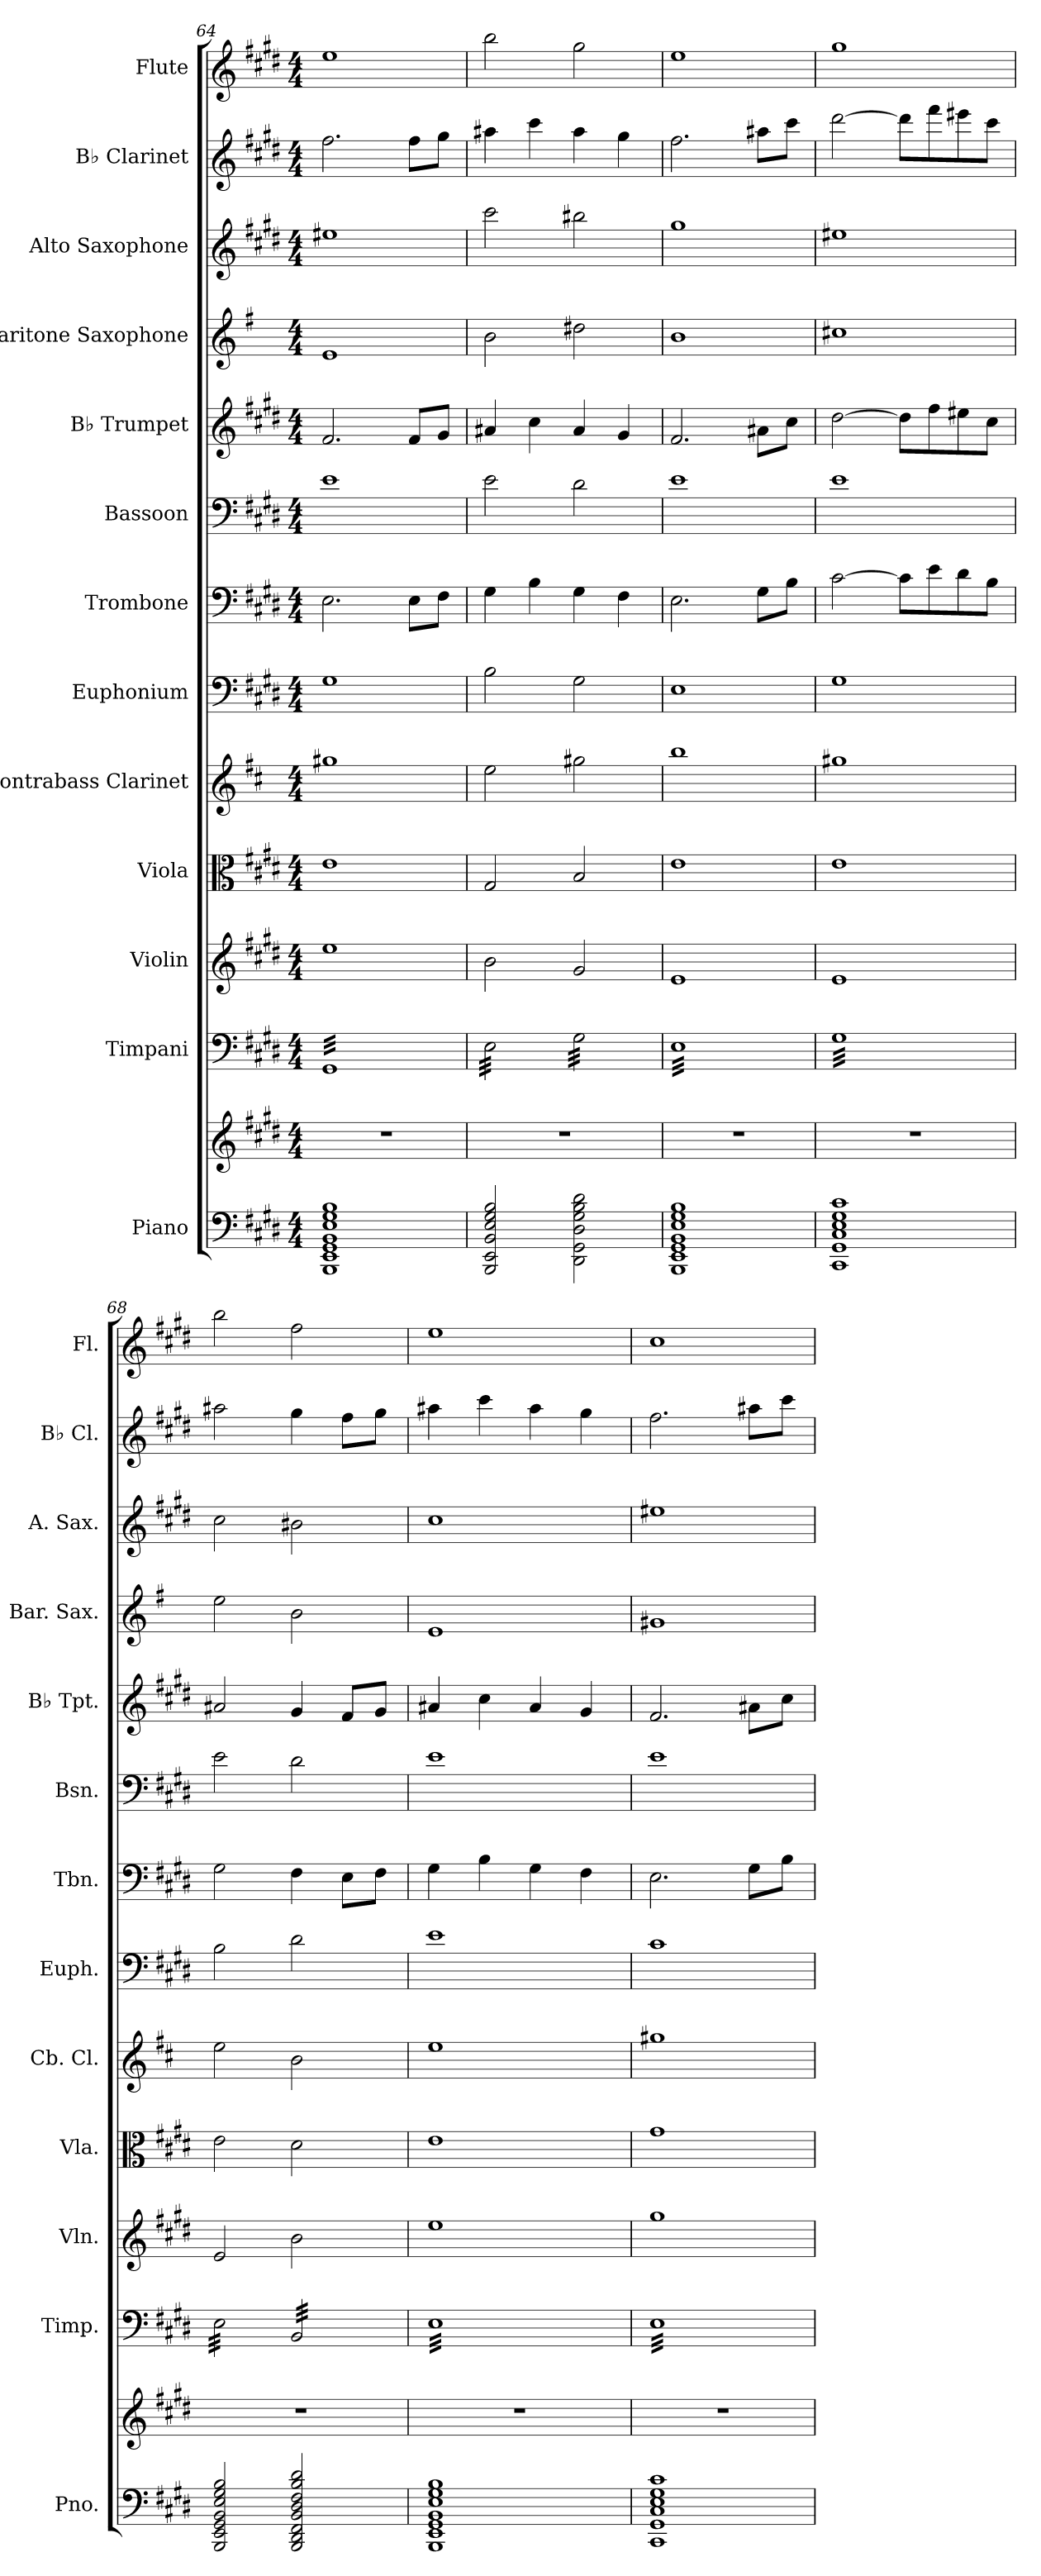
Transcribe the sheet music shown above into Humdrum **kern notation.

**kern	**kern	**kern	**kern	**kern	**kern	**kern	**kern	**kern	**kern	**kern	**kern	**kern	**kern
*part13	*part13	*part12	*part11	*part10	*part9	*part8	*part7	*part6	*part5	*part4	*part3	*part2	*part1
*staff14	*staff13	*staff12	*staff11	*staff10	*staff9	*staff8	*staff7	*staff6	*staff5	*staff4	*staff3	*staff2	*staff1
*I"Piano	*	*I"Timpani	*I"Violin	*I"Viola	*I"Contrabass Clarinet	*I"Euphonium	*I"Trombone	*I"Bassoon	*I"B♭ Trumpet	*I"Baritone Saxophone	*I"Alto Saxophone	*I"B♭ Clarinet	*I"Flute
*I'Pno.	*	*I'Timp.	*I'Vln.	*I'Vla.	*I'Cb. Cl.	*I'Euph.	*I'Tbn.	*I'Bsn.	*I'B♭ Tpt.	*I'Bar. Sax.	*I'A. Sax.	*I'B♭ Cl.	*I'Fl.
!!LO:PB:g=z
*clefF4	*clefG2	*clefF4	*clefG2	*clefC3	*clefG2	*clefF4	*clefF4	*clefF4	*clefG2	*clefG2	*clefG2	*clefG2	*clefG2
*	*	*	*	*	*ITrd15c26	*	*	*	*ITrd1c2	*ITrd12c21	*ITrd5c9	*ITrd1c2	*
*k[f#c#g#d#]	*k[f#c#g#d#]	*k[f#c#g#d#]	*k[f#c#g#d#]	*k[f#c#g#d#]	*k[f#c#]	*k[f#c#g#d#]	*k[f#c#g#d#]	*k[f#c#g#d#]	*k[f#c#]	*k[f#]	*k[f#]	*k[f#c#]	*k[f#c#g#d#]
*M4/4	*M4/4	*M4/4	*M4/4	*M4/4	*M4/4	*M4/4	*M4/4	*M4/4	*M4/4	*M4/4	*M4/4	*M4/4	*M4/4
=64	=64	=64	=64	=64	=64	=64	=64	=64	=64	=64	=64	=64	=64
*	*	*tremolo	*	*	*	*	*	*	*	*	*	*	*
1BBB 1EE 1GG# 1BB 1E 1G# 1B	1r	32GG#LLL	1ee	1e	1G#X	1G#	2.E\	1e	2.e/	1E	1g#X	2.ee\	1ee
.	.	32GG#	.	.	.	.	.	.	.	.	.	.	.
.	.	32GG#	.	.	.	.	.	.	.	.	.	.	.
.	.	32GG#	.	.	.	.	.	.	.	.	.	.	.
.	.	32GG#	.	.	.	.	.	.	.	.	.	.	.
.	.	32GG#	.	.	.	.	.	.	.	.	.	.	.
.	.	32GG#	.	.	.	.	.	.	.	.	.	.	.
.	.	32GG#	.	.	.	.	.	.	.	.	.	.	.
.	.	32GG#	.	.	.	.	.	.	.	.	.	.	.
.	.	32GG#	.	.	.	.	.	.	.	.	.	.	.
.	.	32GG#	.	.	.	.	.	.	.	.	.	.	.
.	.	32GG#	.	.	.	.	.	.	.	.	.	.	.
.	.	32GG#	.	.	.	.	.	.	.	.	.	.	.
.	.	32GG#	.	.	.	.	.	.	.	.	.	.	.
.	.	32GG#	.	.	.	.	.	.	.	.	.	.	.
.	.	32GG#	.	.	.	.	.	.	.	.	.	.	.
.	.	32GG#	.	.	.	.	.	.	.	.	.	.	.
.	.	32GG#	.	.	.	.	.	.	.	.	.	.	.
.	.	32GG#	.	.	.	.	.	.	.	.	.	.	.
.	.	32GG#	.	.	.	.	.	.	.	.	.	.	.
.	.	32GG#	.	.	.	.	.	.	.	.	.	.	.
.	.	32GG#	.	.	.	.	.	.	.	.	.	.	.
.	.	32GG#	.	.	.	.	.	.	.	.	.	.	.
.	.	32GG#	.	.	.	.	.	.	.	.	.	.	.
.	.	32GG#	.	.	.	.	8E\L	.	8e/L	.	.	8ee\L	.
.	.	32GG#	.	.	.	.	.	.	.	.	.	.	.
.	.	32GG#	.	.	.	.	.	.	.	.	.	.	.
.	.	32GG#	.	.	.	.	.	.	.	.	.	.	.
.	.	32GG#	.	.	.	.	8F#\J	.	8f#/J	.	.	8ff#\J	.
.	.	32GG#	.	.	.	.	.	.	.	.	.	.	.
.	.	32GG#	.	.	.	.	.	.	.	.	.	.	.
.	.	32GG#JJJ	.	.	.	.	.	.	.	.	.	.	.
=65	=65	=65	=65	=65	=65	=65	=65	=65	=65	=65	=65	=65	=65
2BBB/ 2EE/ 2BB/ 2E/ 2G#/ 2B/	1r	32E\LLL	2b\	2G#/	2E\	2B\	4G#\	2e\	4g#X/	2B\	2ee\	4gg#X\	2bb\
.	.	32E\	.	.	.	.	.	.	.	.	.	.	.
.	.	32E\	.	.	.	.	.	.	.	.	.	.	.
.	.	32E\	.	.	.	.	.	.	.	.	.	.	.
.	.	32E\	.	.	.	.	.	.	.	.	.	.	.
.	.	32E\	.	.	.	.	.	.	.	.	.	.	.
.	.	32E\	.	.	.	.	.	.	.	.	.	.	.
.	.	32E\	.	.	.	.	.	.	.	.	.	.	.
.	.	32E\	.	.	.	.	4B\	.	4b\	.	.	4bb\	.
.	.	32E\	.	.	.	.	.	.	.	.	.	.	.
.	.	32E\	.	.	.	.	.	.	.	.	.	.	.
.	.	32E\	.	.	.	.	.	.	.	.	.	.	.
.	.	32E\	.	.	.	.	.	.	.	.	.	.	.
.	.	32E\	.	.	.	.	.	.	.	.	.	.	.
.	.	32E\	.	.	.	.	.	.	.	.	.	.	.
.	.	32E\JJJ	.	.	.	.	.	.	.	.	.	.	.
2DD#\ 2GG#\ 2D#\ 2G#\ 2B\ 2d#\	.	32G#\LLL	2g#/	2B/	2G#X\	2G#\	4G#\	2d#\	4g#/	2d#X\	2dd#X\	4gg#\	2gg#\
.	.	32G#\	.	.	.	.	.	.	.	.	.	.	.
.	.	32G#\	.	.	.	.	.	.	.	.	.	.	.
.	.	32G#\	.	.	.	.	.	.	.	.	.	.	.
.	.	32G#\	.	.	.	.	.	.	.	.	.	.	.
.	.	32G#\	.	.	.	.	.	.	.	.	.	.	.
.	.	32G#\	.	.	.	.	.	.	.	.	.	.	.
.	.	32G#\	.	.	.	.	.	.	.	.	.	.	.
.	.	32G#\	.	.	.	.	4F#\	.	4f#/	.	.	4ff#\	.
.	.	32G#\	.	.	.	.	.	.	.	.	.	.	.
.	.	32G#\	.	.	.	.	.	.	.	.	.	.	.
.	.	32G#\	.	.	.	.	.	.	.	.	.	.	.
.	.	32G#\	.	.	.	.	.	.	.	.	.	.	.
.	.	32G#\	.	.	.	.	.	.	.	.	.	.	.
.	.	32G#\	.	.	.	.	.	.	.	.	.	.	.
.	.	32G#\JJJ	.	.	.	.	.	.	.	.	.	.	.
=66	=66	=66	=66	=66	=66	=66	=66	=66	=66	=66	=66	=66	=66
1BBB 1EE 1GG# 1BB 1E 1G# 1B	1r	32ELLL	1e	1e	1B	1E	2.E\	1e	2.e/	1B	1b	2.ee\	1ee
.	.	32E	.	.	.	.	.	.	.	.	.	.	.
.	.	32E	.	.	.	.	.	.	.	.	.	.	.
.	.	32E	.	.	.	.	.	.	.	.	.	.	.
.	.	32E	.	.	.	.	.	.	.	.	.	.	.
.	.	32E	.	.	.	.	.	.	.	.	.	.	.
.	.	32E	.	.	.	.	.	.	.	.	.	.	.
.	.	32E	.	.	.	.	.	.	.	.	.	.	.
.	.	32E	.	.	.	.	.	.	.	.	.	.	.
.	.	32E	.	.	.	.	.	.	.	.	.	.	.
.	.	32E	.	.	.	.	.	.	.	.	.	.	.
.	.	32E	.	.	.	.	.	.	.	.	.	.	.
.	.	32E	.	.	.	.	.	.	.	.	.	.	.
.	.	32E	.	.	.	.	.	.	.	.	.	.	.
.	.	32E	.	.	.	.	.	.	.	.	.	.	.
.	.	32E	.	.	.	.	.	.	.	.	.	.	.
.	.	32E	.	.	.	.	.	.	.	.	.	.	.
.	.	32E	.	.	.	.	.	.	.	.	.	.	.
.	.	32E	.	.	.	.	.	.	.	.	.	.	.
.	.	32E	.	.	.	.	.	.	.	.	.	.	.
.	.	32E	.	.	.	.	.	.	.	.	.	.	.
.	.	32E	.	.	.	.	.	.	.	.	.	.	.
.	.	32E	.	.	.	.	.	.	.	.	.	.	.
.	.	32E	.	.	.	.	.	.	.	.	.	.	.
.	.	32E	.	.	.	.	8G#\L	.	8g#X\L	.	.	8gg#X\L	.
.	.	32E	.	.	.	.	.	.	.	.	.	.	.
.	.	32E	.	.	.	.	.	.	.	.	.	.	.
.	.	32E	.	.	.	.	.	.	.	.	.	.	.
.	.	32E	.	.	.	.	8B\J	.	8b\J	.	.	8bb\J	.
.	.	32E	.	.	.	.	.	.	.	.	.	.	.
.	.	32E	.	.	.	.	.	.	.	.	.	.	.
.	.	32EJJJ	.	.	.	.	.	.	.	.	.	.	.
=67	=67	=67	=67	=67	=67	=67	=67	=67	=67	=67	=67	=67	=67
1CC# 1GG# 1C# 1E 1G# 1c#	1r	32G#LLL	1e	1e	1G#X	1G#	[2c#\	1e	[2cc#\	1c#X	1g#X	[2ccc#\	1gg#
.	.	32G#	.	.	.	.	.	.	.	.	.	.	.
.	.	32G#	.	.	.	.	.	.	.	.	.	.	.
.	.	32G#	.	.	.	.	.	.	.	.	.	.	.
.	.	32G#	.	.	.	.	.	.	.	.	.	.	.
.	.	32G#	.	.	.	.	.	.	.	.	.	.	.
.	.	32G#	.	.	.	.	.	.	.	.	.	.	.
.	.	32G#	.	.	.	.	.	.	.	.	.	.	.
.	.	32G#	.	.	.	.	.	.	.	.	.	.	.
.	.	32G#	.	.	.	.	.	.	.	.	.	.	.
.	.	32G#	.	.	.	.	.	.	.	.	.	.	.
.	.	32G#	.	.	.	.	.	.	.	.	.	.	.
.	.	32G#	.	.	.	.	.	.	.	.	.	.	.
.	.	32G#	.	.	.	.	.	.	.	.	.	.	.
.	.	32G#	.	.	.	.	.	.	.	.	.	.	.
.	.	32G#	.	.	.	.	.	.	.	.	.	.	.
.	.	32G#	.	.	.	.	8c#\L]	.	8cc#\L]	.	.	8ccc#\L]	.
.	.	32G#	.	.	.	.	.	.	.	.	.	.	.
.	.	32G#	.	.	.	.	.	.	.	.	.	.	.
.	.	32G#	.	.	.	.	.	.	.	.	.	.	.
.	.	32G#	.	.	.	.	8e\	.	8ee\	.	.	8eee\	.
.	.	32G#	.	.	.	.	.	.	.	.	.	.	.
.	.	32G#	.	.	.	.	.	.	.	.	.	.	.
.	.	32G#	.	.	.	.	.	.	.	.	.	.	.
.	.	32G#	.	.	.	.	8d#\	.	8dd#X\	.	.	8ddd#X\	.
.	.	32G#	.	.	.	.	.	.	.	.	.	.	.
.	.	32G#	.	.	.	.	.	.	.	.	.	.	.
.	.	32G#	.	.	.	.	.	.	.	.	.	.	.
.	.	32G#	.	.	.	.	8B\J	.	8b\J	.	.	8bb\J	.
.	.	32G#	.	.	.	.	.	.	.	.	.	.	.
.	.	32G#	.	.	.	.	.	.	.	.	.	.	.
.	.	32G#JJJ	.	.	.	.	.	.	.	.	.	.	.
=68	=68	=68	=68	=68	=68	=68	=68	=68	=68	=68	=68	=68	=68
2BBB/ 2EE/ 2GG#/ 2BB/ 2E/ 2G#/ 2B/	1r	32E\LLL	2e/	2e\	2E\	2B\	2G#\	2e\	2g#X/	2e\	2e\	2gg#X\	2bb\
.	.	32E\	.	.	.	.	.	.	.	.	.	.	.
.	.	32E\	.	.	.	.	.	.	.	.	.	.	.
.	.	32E\	.	.	.	.	.	.	.	.	.	.	.
.	.	32E\	.	.	.	.	.	.	.	.	.	.	.
.	.	32E\	.	.	.	.	.	.	.	.	.	.	.
.	.	32E\	.	.	.	.	.	.	.	.	.	.	.
.	.	32E\	.	.	.	.	.	.	.	.	.	.	.
.	.	32E\	.	.	.	.	.	.	.	.	.	.	.
.	.	32E\	.	.	.	.	.	.	.	.	.	.	.
.	.	32E\	.	.	.	.	.	.	.	.	.	.	.
.	.	32E\	.	.	.	.	.	.	.	.	.	.	.
.	.	32E\	.	.	.	.	.	.	.	.	.	.	.
.	.	32E\	.	.	.	.	.	.	.	.	.	.	.
.	.	32E\	.	.	.	.	.	.	.	.	.	.	.
.	.	32E\JJJ	.	.	.	.	.	.	.	.	.	.	.
2BBB/ 2DD#/ 2FF#/ 2BB/ 2D#/ 2F#/ 2B/ 2d#/	.	32BB/LLL	2b\	2d#\	2BB\	2d#\	4F#\	2d#\	4f#/	2B\	2d#X\	4ff#\	2ff#\
.	.	32BB/	.	.	.	.	.	.	.	.	.	.	.
.	.	32BB/	.	.	.	.	.	.	.	.	.	.	.
.	.	32BB/	.	.	.	.	.	.	.	.	.	.	.
.	.	32BB/	.	.	.	.	.	.	.	.	.	.	.
.	.	32BB/	.	.	.	.	.	.	.	.	.	.	.
.	.	32BB/	.	.	.	.	.	.	.	.	.	.	.
.	.	32BB/	.	.	.	.	.	.	.	.	.	.	.
.	.	32BB/	.	.	.	.	8E\L	.	8e/L	.	.	8ee\L	.
.	.	32BB/	.	.	.	.	.	.	.	.	.	.	.
.	.	32BB/	.	.	.	.	.	.	.	.	.	.	.
.	.	32BB/	.	.	.	.	.	.	.	.	.	.	.
.	.	32BB/	.	.	.	.	8F#\J	.	8f#/J	.	.	8ff#\J	.
.	.	32BB/	.	.	.	.	.	.	.	.	.	.	.
.	.	32BB/	.	.	.	.	.	.	.	.	.	.	.
.	.	32BB/JJJ	.	.	.	.	.	.	.	.	.	.	.
=69	=69	=69	=69	=69	=69	=69	=69	=69	=69	=69	=69	=69	=69
1BBB 1EE 1GG# 1BB 1E 1G# 1B	1r	32ELLL	1ee	1e	1E	1e	4G#\	1e	4g#X/	1E	1e	4gg#X\	1ee
.	.	32E	.	.	.	.	.	.	.	.	.	.	.
.	.	32E	.	.	.	.	.	.	.	.	.	.	.
.	.	32E	.	.	.	.	.	.	.	.	.	.	.
.	.	32E	.	.	.	.	.	.	.	.	.	.	.
.	.	32E	.	.	.	.	.	.	.	.	.	.	.
.	.	32E	.	.	.	.	.	.	.	.	.	.	.
.	.	32E	.	.	.	.	.	.	.	.	.	.	.
.	.	32E	.	.	.	.	4B\	.	4b\	.	.	4bb\	.
.	.	32E	.	.	.	.	.	.	.	.	.	.	.
.	.	32E	.	.	.	.	.	.	.	.	.	.	.
.	.	32E	.	.	.	.	.	.	.	.	.	.	.
.	.	32E	.	.	.	.	.	.	.	.	.	.	.
.	.	32E	.	.	.	.	.	.	.	.	.	.	.
.	.	32E	.	.	.	.	.	.	.	.	.	.	.
.	.	32E	.	.	.	.	.	.	.	.	.	.	.
.	.	32E	.	.	.	.	4G#\	.	4g#/	.	.	4gg#\	.
.	.	32E	.	.	.	.	.	.	.	.	.	.	.
.	.	32E	.	.	.	.	.	.	.	.	.	.	.
.	.	32E	.	.	.	.	.	.	.	.	.	.	.
.	.	32E	.	.	.	.	.	.	.	.	.	.	.
.	.	32E	.	.	.	.	.	.	.	.	.	.	.
.	.	32E	.	.	.	.	.	.	.	.	.	.	.
.	.	32E	.	.	.	.	.	.	.	.	.	.	.
.	.	32E	.	.	.	.	4F#\	.	4f#/	.	.	4ff#\	.
.	.	32E	.	.	.	.	.	.	.	.	.	.	.
.	.	32E	.	.	.	.	.	.	.	.	.	.	.
.	.	32E	.	.	.	.	.	.	.	.	.	.	.
.	.	32E	.	.	.	.	.	.	.	.	.	.	.
.	.	32E	.	.	.	.	.	.	.	.	.	.	.
.	.	32E	.	.	.	.	.	.	.	.	.	.	.
.	.	32EJJJ	.	.	.	.	.	.	.	.	.	.	.
!!LO:PB:g=z
=70	=70	=70	=70	=70	=70	=70	=70	=70	=70	=70	=70	=70	=70
1CC# 1GG# 1C# 1E 1G# 1c#	1r	32ELLL	1gg#	1g#	1G#X	1c#	2.E\	1e	2.e/	1G#X	1g#X	2.ee\	1cc#
.	.	32E	.	.	.	.	.	.	.	.	.	.	.
.	.	32E	.	.	.	.	.	.	.	.	.	.	.
.	.	32E	.	.	.	.	.	.	.	.	.	.	.
.	.	32E	.	.	.	.	.	.	.	.	.	.	.
.	.	32E	.	.	.	.	.	.	.	.	.	.	.
.	.	32E	.	.	.	.	.	.	.	.	.	.	.
.	.	32E	.	.	.	.	.	.	.	.	.	.	.
.	.	32E	.	.	.	.	.	.	.	.	.	.	.
.	.	32E	.	.	.	.	.	.	.	.	.	.	.
.	.	32E	.	.	.	.	.	.	.	.	.	.	.
.	.	32E	.	.	.	.	.	.	.	.	.	.	.
.	.	32E	.	.	.	.	.	.	.	.	.	.	.
.	.	32E	.	.	.	.	.	.	.	.	.	.	.
.	.	32E	.	.	.	.	.	.	.	.	.	.	.
.	.	32E	.	.	.	.	.	.	.	.	.	.	.
.	.	32E	.	.	.	.	.	.	.	.	.	.	.
.	.	32E	.	.	.	.	.	.	.	.	.	.	.
.	.	32E	.	.	.	.	.	.	.	.	.	.	.
.	.	32E	.	.	.	.	.	.	.	.	.	.	.
.	.	32E	.	.	.	.	.	.	.	.	.	.	.
.	.	32E	.	.	.	.	.	.	.	.	.	.	.
.	.	32E	.	.	.	.	.	.	.	.	.	.	.
.	.	32E	.	.	.	.	.	.	.	.	.	.	.
.	.	32E	.	.	.	.	8G#\L	.	8g#X\L	.	.	8gg#X\L	.
.	.	32E	.	.	.	.	.	.	.	.	.	.	.
.	.	32E	.	.	.	.	.	.	.	.	.	.	.
.	.	32E	.	.	.	.	.	.	.	.	.	.	.
.	.	32E	.	.	.	.	8B\J	.	8b\J	.	.	8bb\J	.
.	.	32E	.	.	.	.	.	.	.	.	.	.	.
.	.	32E	.	.	.	.	.	.	.	.	.	.	.
.	.	32EJJJ	.	.	.	.	.	.	.	.	.	.	.
*	*	*Xtremolo	*	*	*	*	*	*	*	*	*	*	*
=	=	=	=	=	=	=	=	=	=	=	=	=	=
*-	*-	*-	*-	*-	*-	*-	*-	*-	*-	*-	*-	*-	*-
